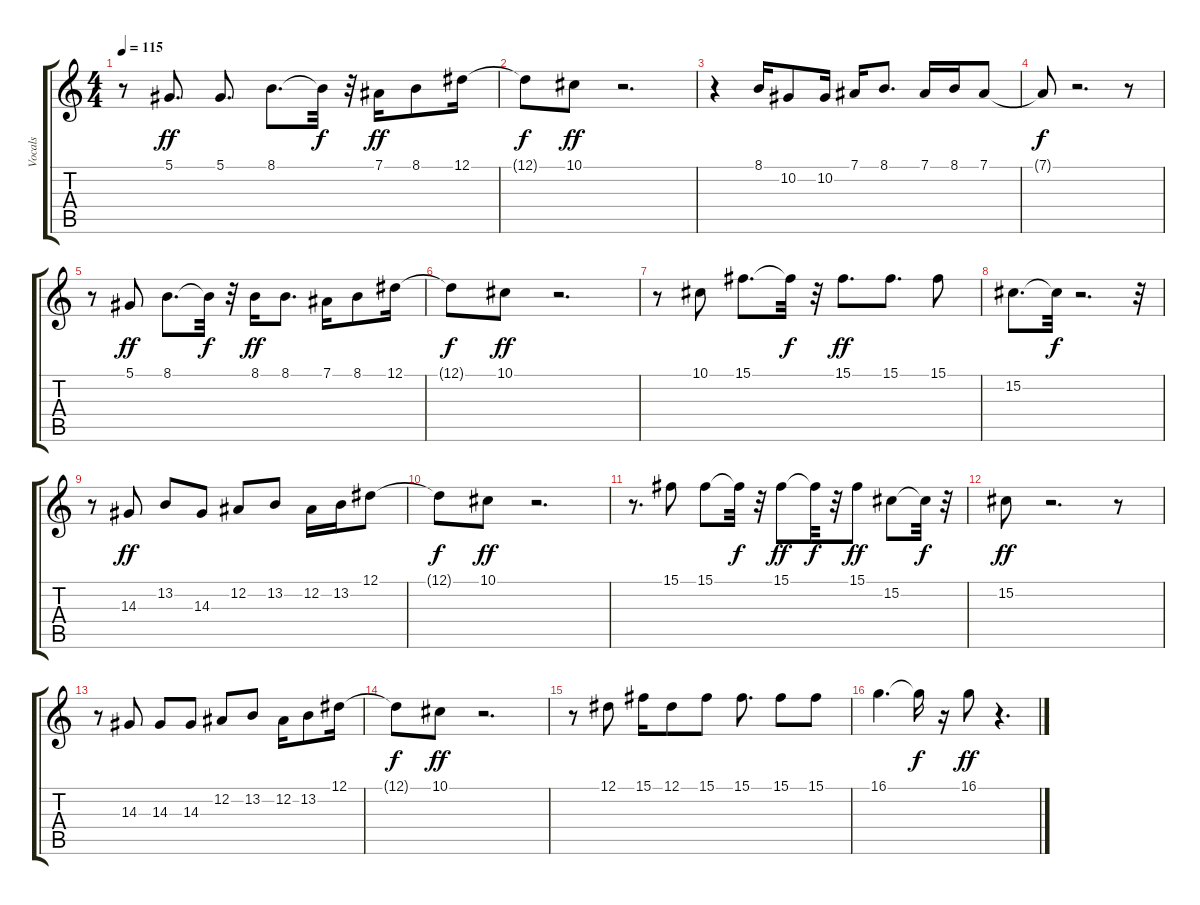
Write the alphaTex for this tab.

\track ("Vocals" "Vocals") {instrument voiceoohs}
\staff {score tabs}
\tuning (Eb4 Bb3 Gb3 Db3 Ab2 Eb2) {hide}
\ts (4 4)
\tempo 115
\clef g2
\ks c
r.8{dy ff} 5.1.8{d} 5.1.8{d} 8.1.8{d} 8.1{t}.32{dy f} r.32 7.1.16{dy ff} 8.1.8 12.1.16 |
12.1{t}.8{dy f} 10.1.8{dy ff} r.2{d} |
r.4 8.1.16 10.2.8 10.2.16 7.1.16 8.1.8{d} 7.1.16 8.1.16 7.1.8 |
7.1{t}.8{dy f} r.2{d} r.8 |
r.8 5.1.8{dy ff} 8.1.8{d} 8.1{t}.32{dy f} r.32 8.1.16{dy ff} 8.1.8{d} 7.1.16 8.1.8 12.1.16 |
12.1{t}.8{dy f} 10.1.8{dy ff} r.2{d} |
r.8 10.1.8 15.1.8{d} 15.1{t}.32{dy f} r.32 15.1.8{d dy ff} 15.1.8{d} 15.1.8 |
15.2.8{d} 15.2{t}.32{dy f} r.2{d} r.32 |
r.8 14.3.8{dy ff} 13.2.8 14.3.8 12.2.8 13.2.8 12.2.16 13.2.16 12.1.8 |
12.1{t}.8{dy f} 10.1.8{dy ff} r.2{d} |
r.8{d} 15.1.8 15.1.8 15.1{t}.32{dy f} r.32 15.1.8{dy ff} 15.1{t}.32{dy f} r.32 15.1.8{dy ff} 15.2.8 15.2{t}.32{dy f} r.32 |
15.2.8{dy ff} r.2{d} r.8 |
r.8 14.3.8 14.3.8 14.3.8 12.2.8 13.2.8 12.2.16 13.2.8 12.1.16 |
12.1{t}.8{dy f} 10.1.8{dy ff} r.2{d} |
r.8 12.1.8 15.1.16 12.1.8 15.1.8 15.1.8{d} 15.1.8 15.1.8 |
16.1.4{d} 16.1{t}.16{dy f} r.16 16.1.8{dy ff} r.4{d}
